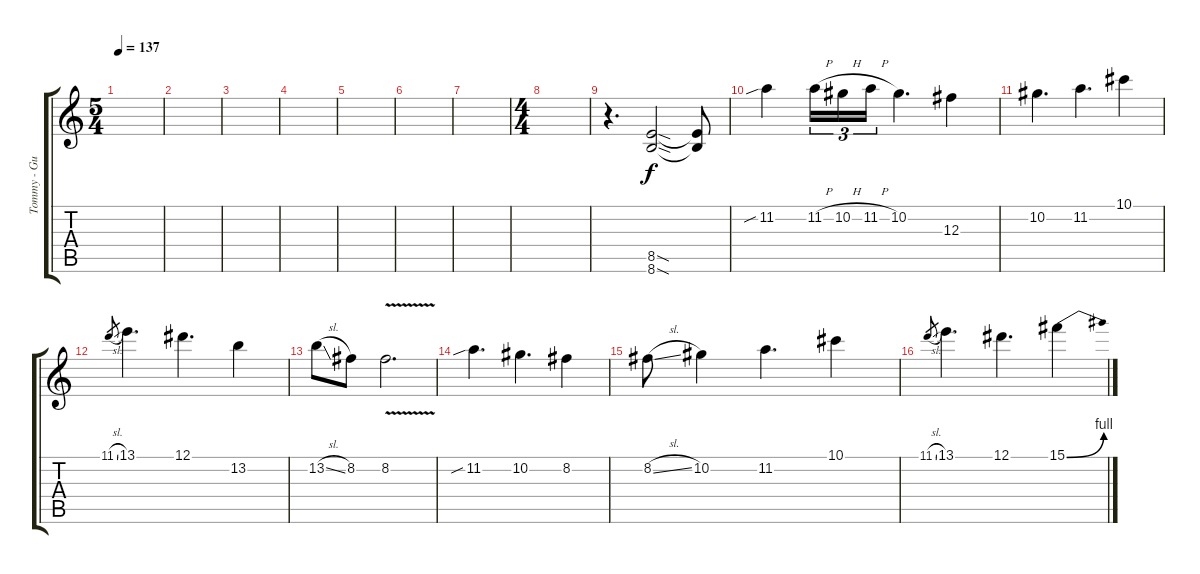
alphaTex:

\track ("Tommy - Guitar" "Tommy - Gu") {instrument overdrivenguitar}
\staff {score tabs}
\tuning (Eb4 Bb3 Gb3 Db3 Ab2 Eb2) {hide}
\ts (5 4)
\tempo 137
\clef g2
\ks c
|
|
|
|
|
|
|
\ts (4 4)
|
r.4{d} (8.5{sod} 8.6{sod}).2 (8.5{t} 8.6{t}).8 |
11.2{sib}.4 11.2{h}.16{tu (3 2)} 10.2{h}.16{tu (3 2)} 11.2{h}.16{tu (3 2)} 10.2.4{d} 12.3.4 |
10.2.4{d} 11.2.4{d} 10.1.4 |
11.1{sl}.8{gr} 13.1.4{d} 12.1.4{d} 13.2.4 |
13.2{sl}.8 8.2.8 8.2{v}.2{d} |
11.2{sib}.4{d} 10.2.4{d} 8.2.4 |
8.2{sl}.8 10.2.4 11.2.4{d} 10.1.4 |
11.1{sl}.8{gr} 13.1.4{d} 12.1.4{d} 15.1{be (bend 0 0 60 4)}.4
